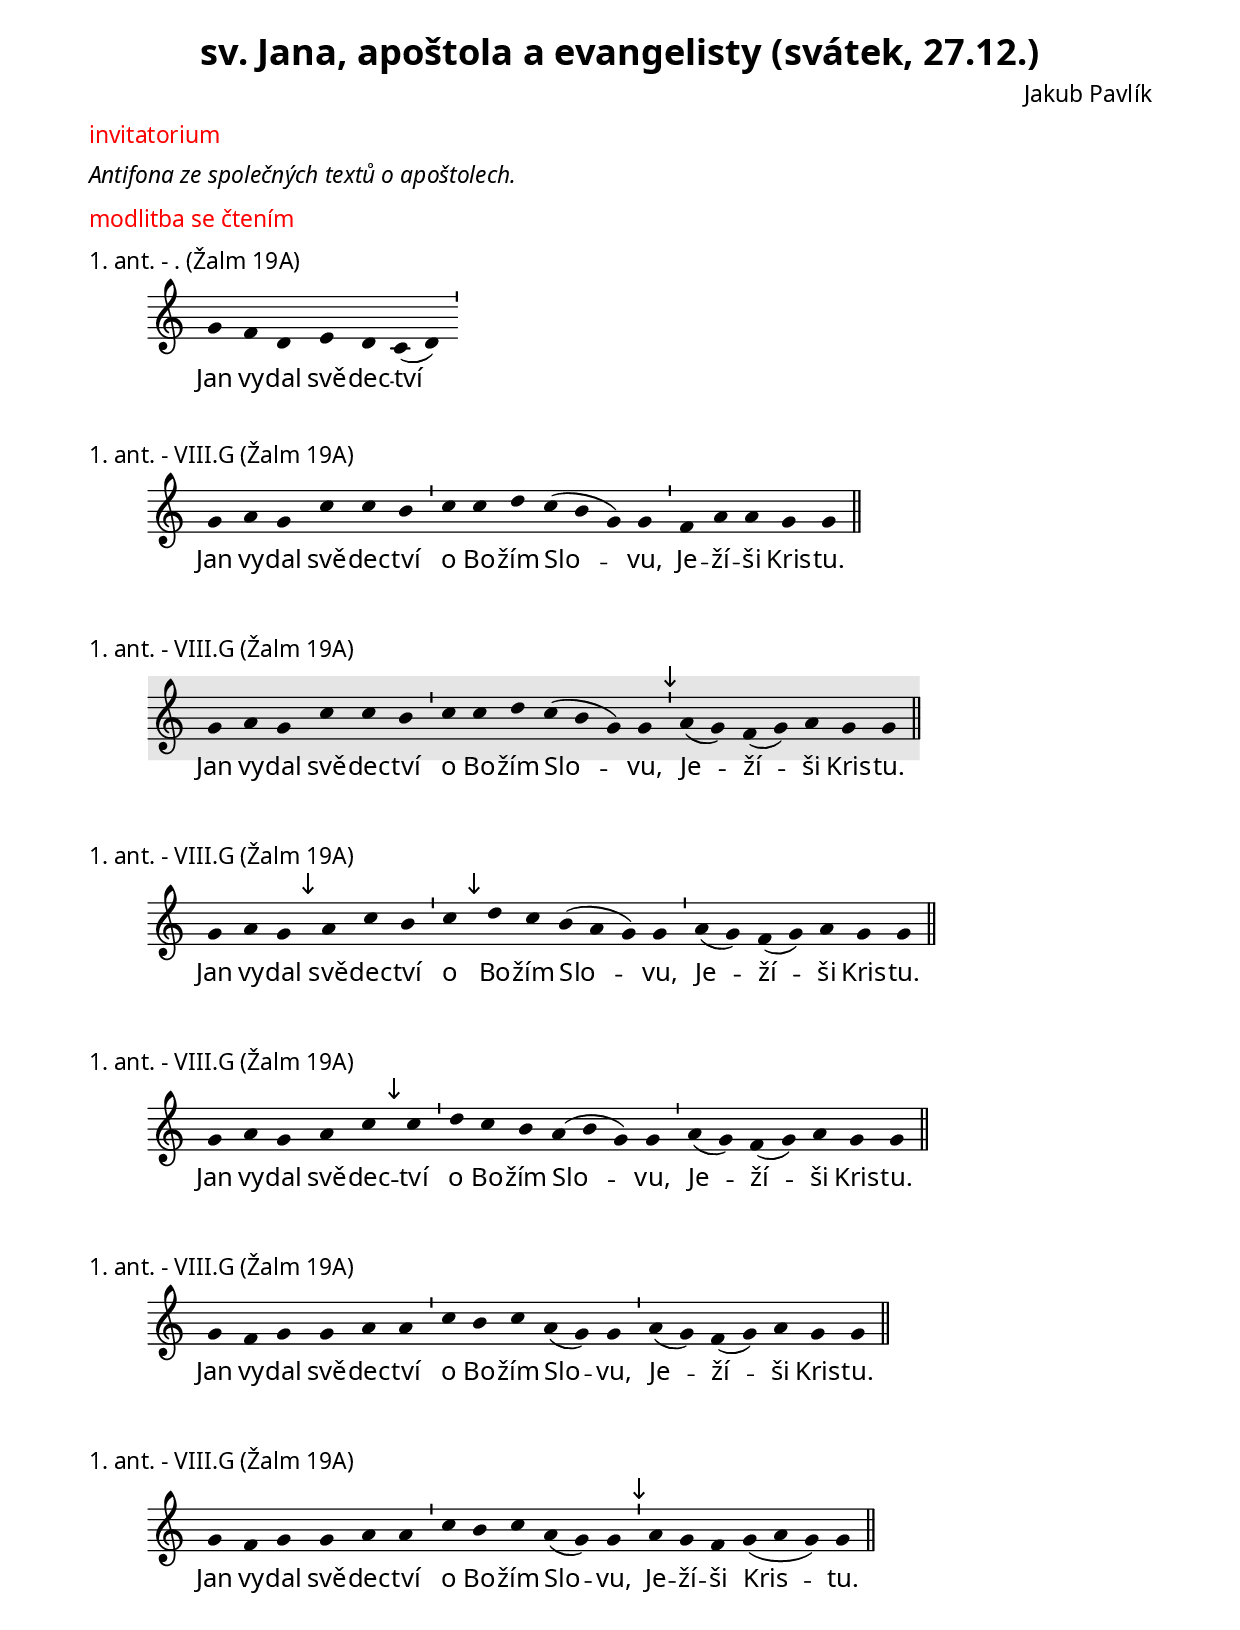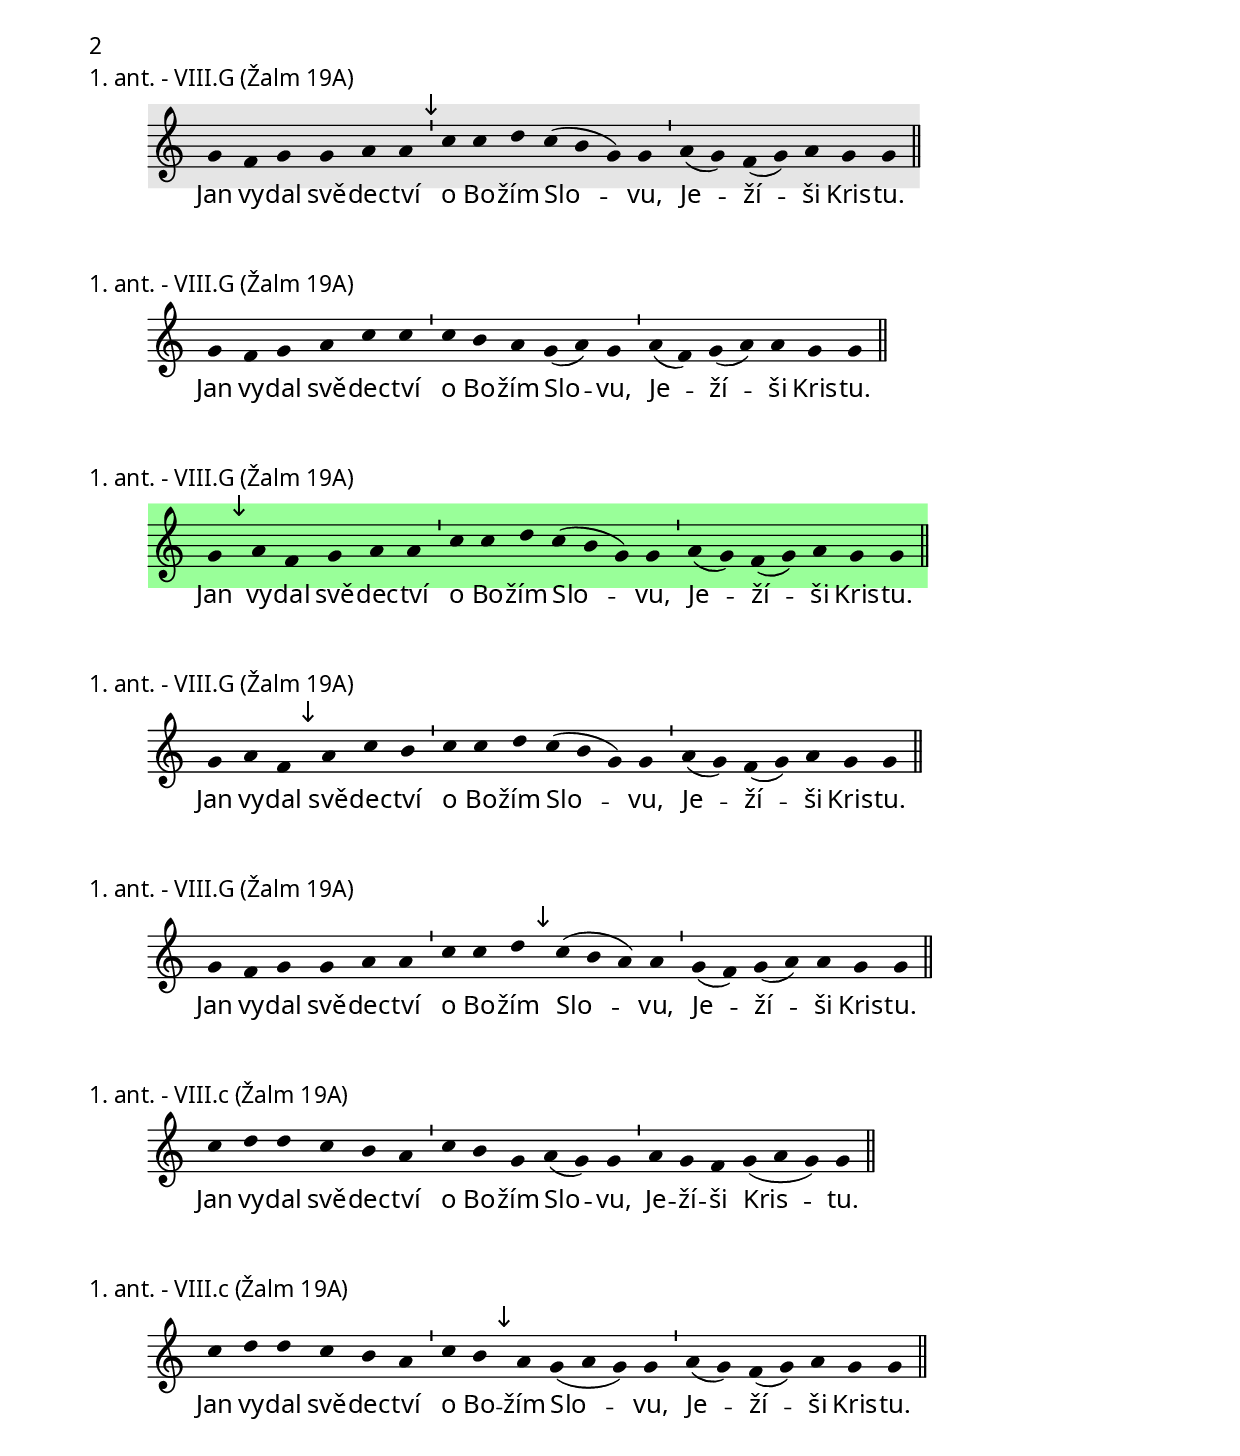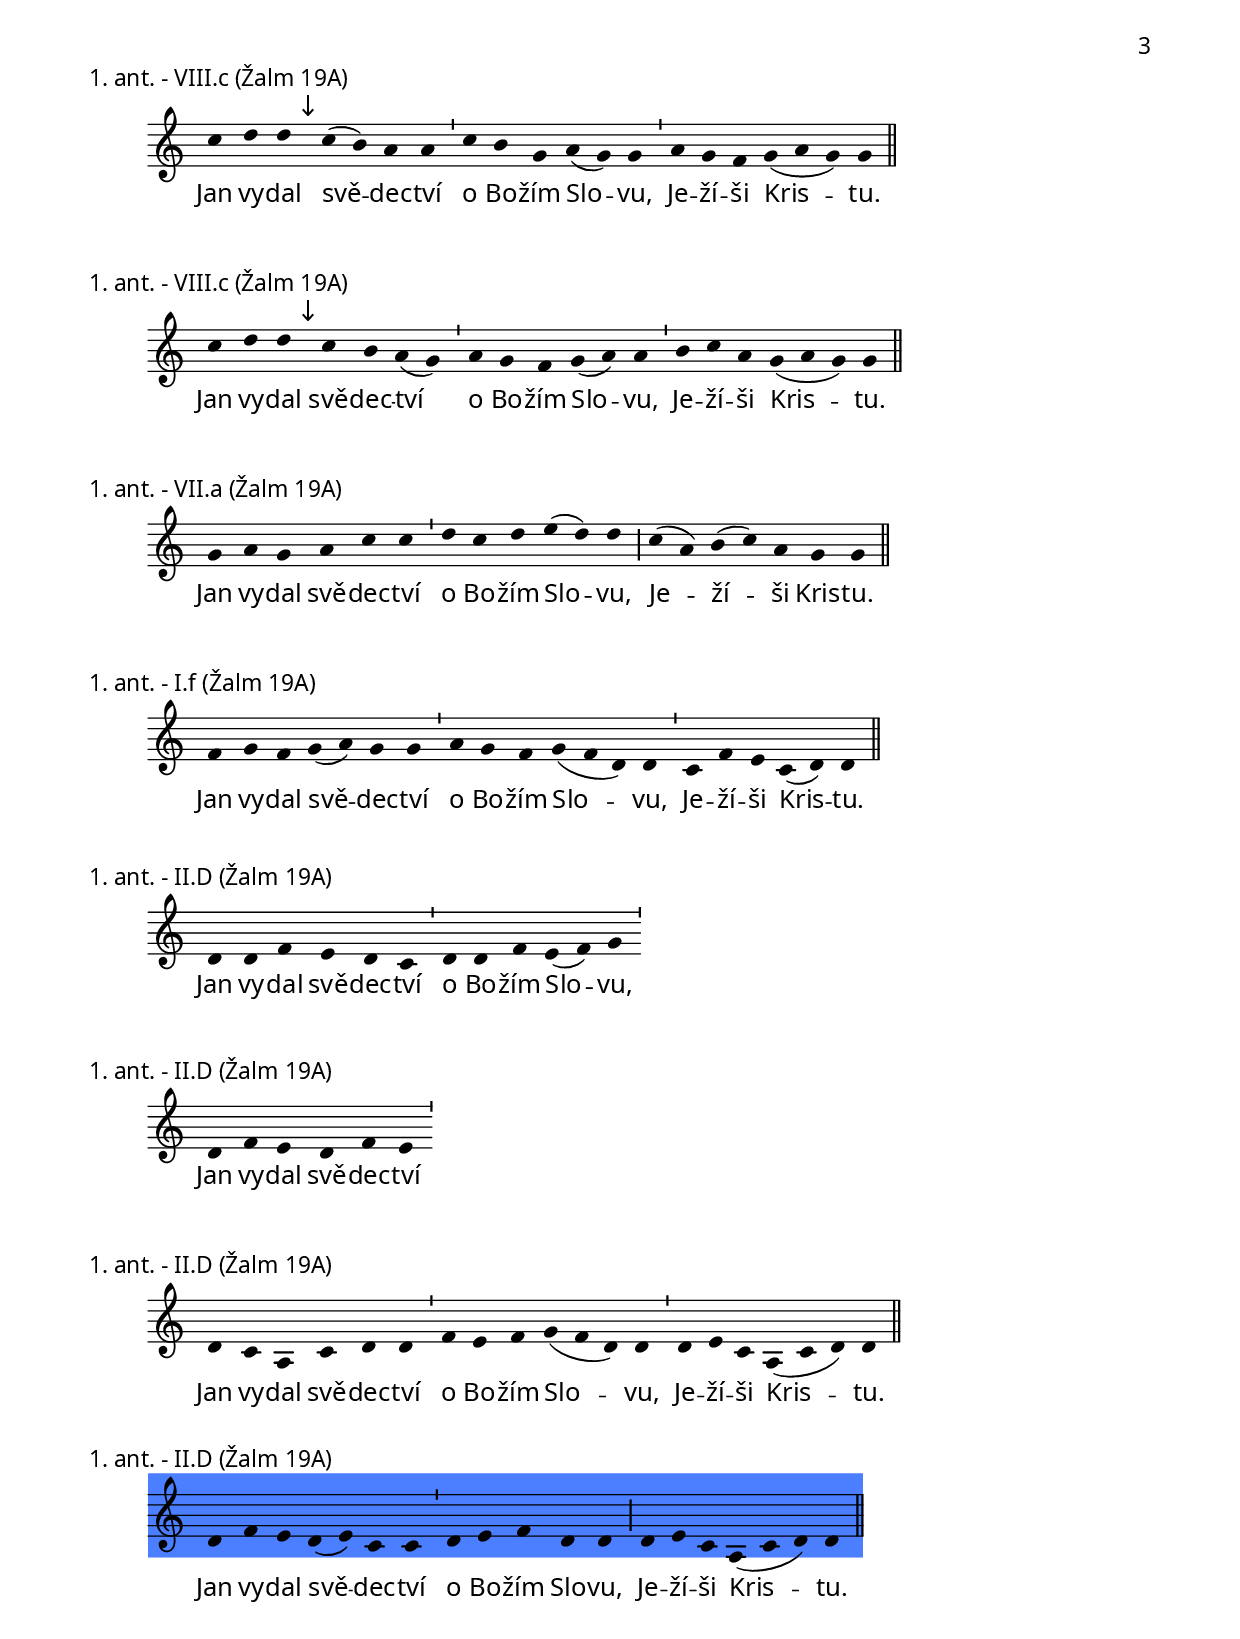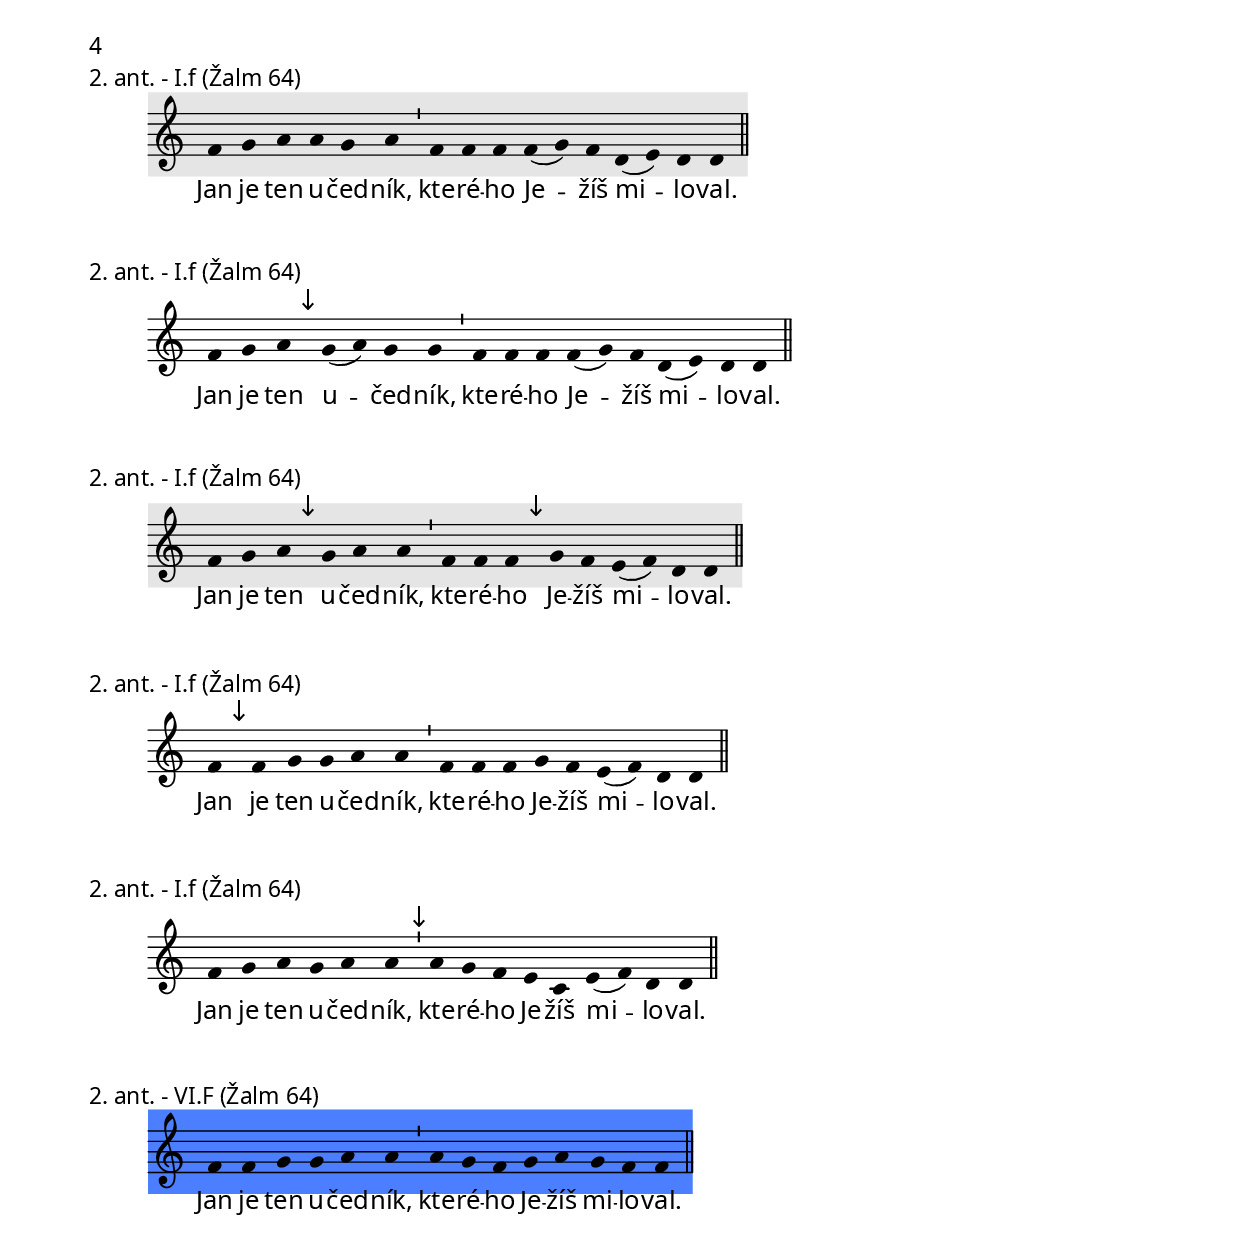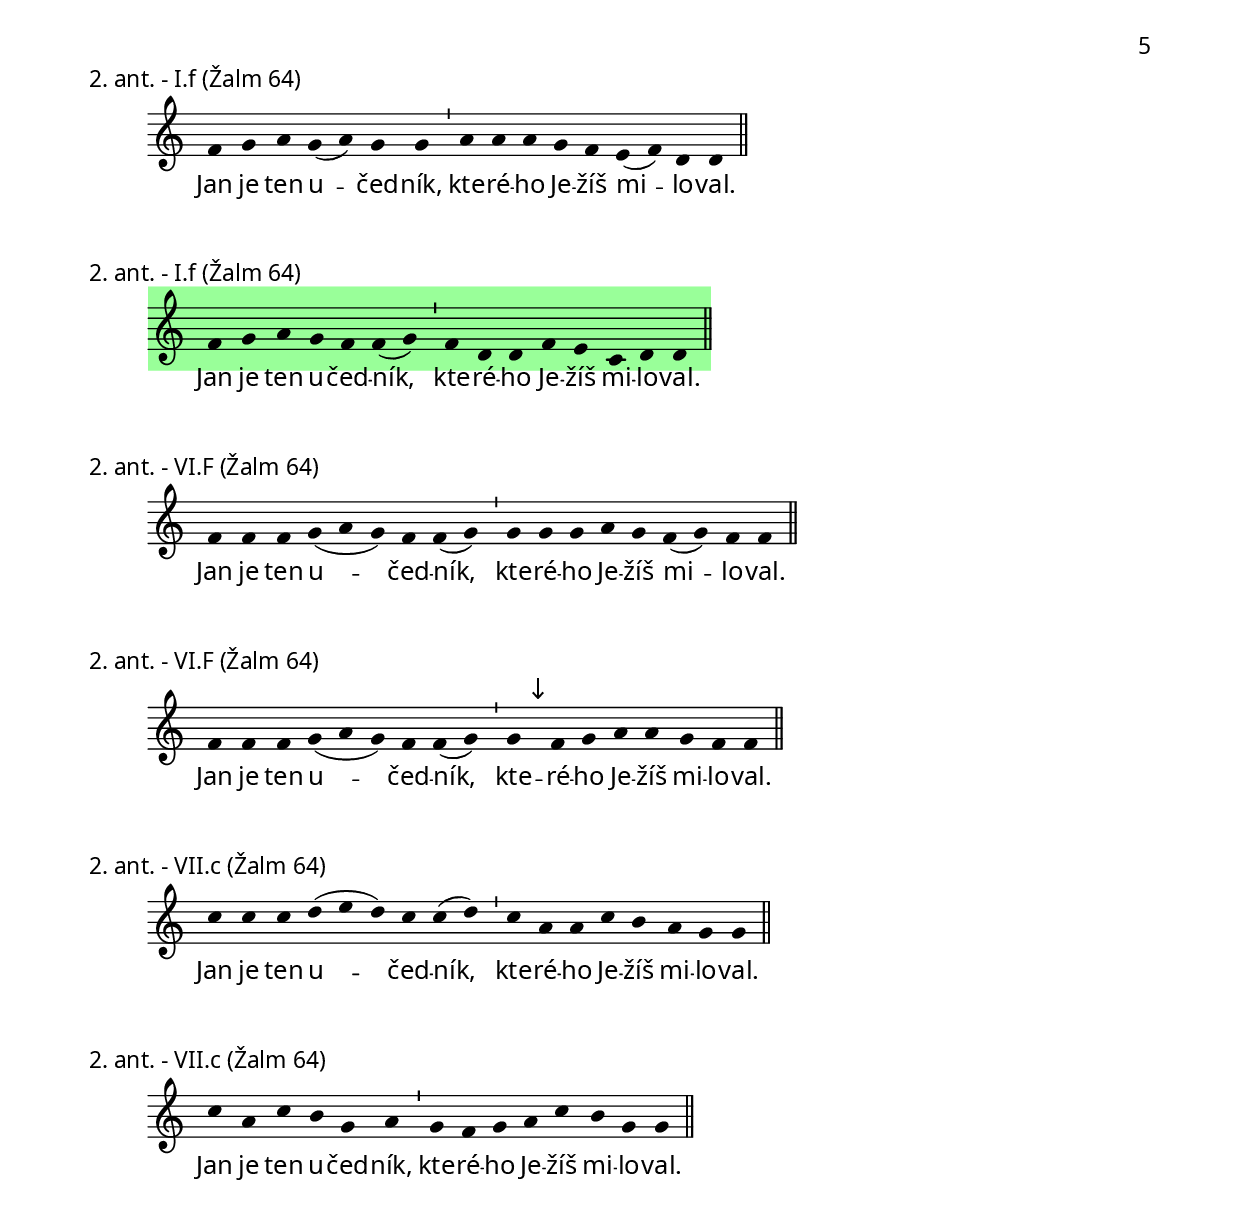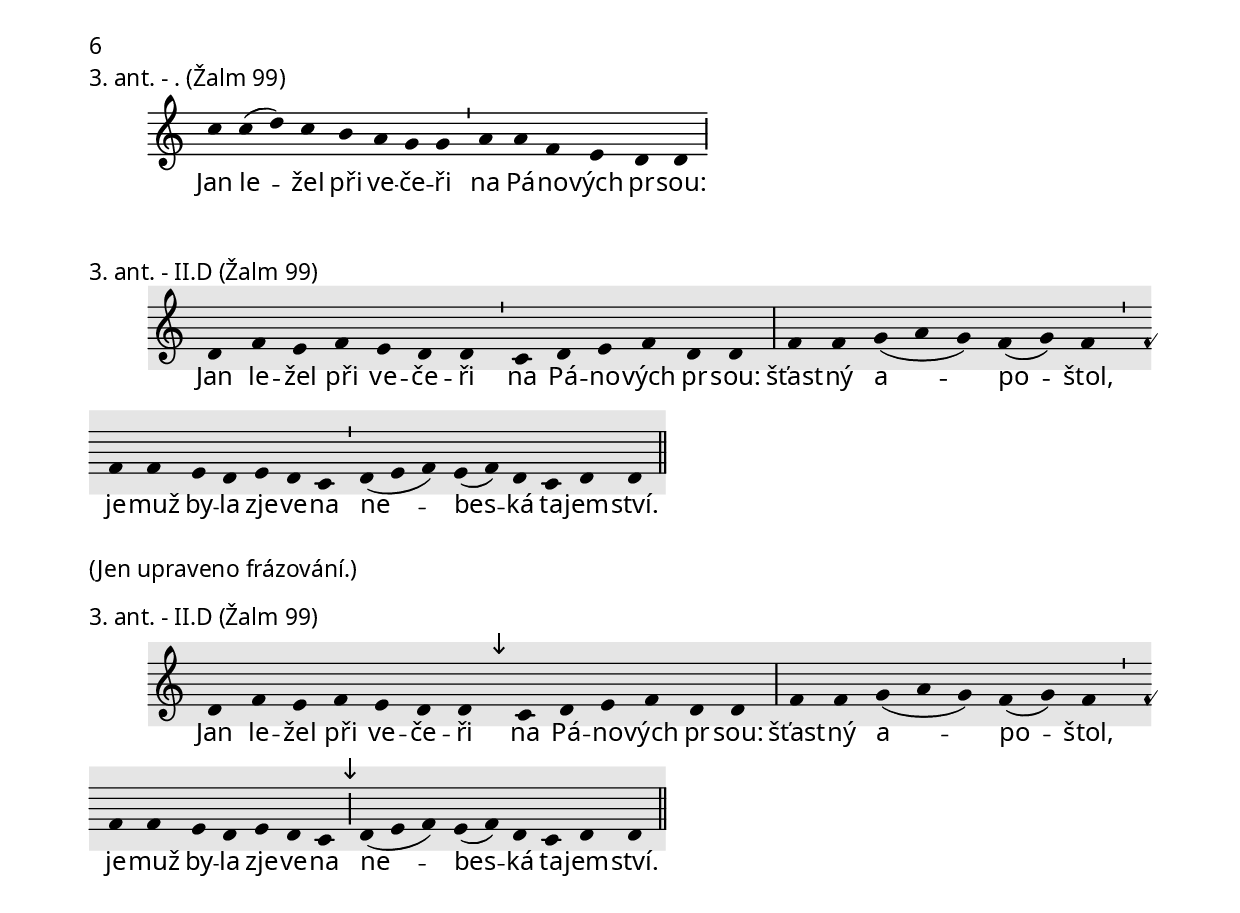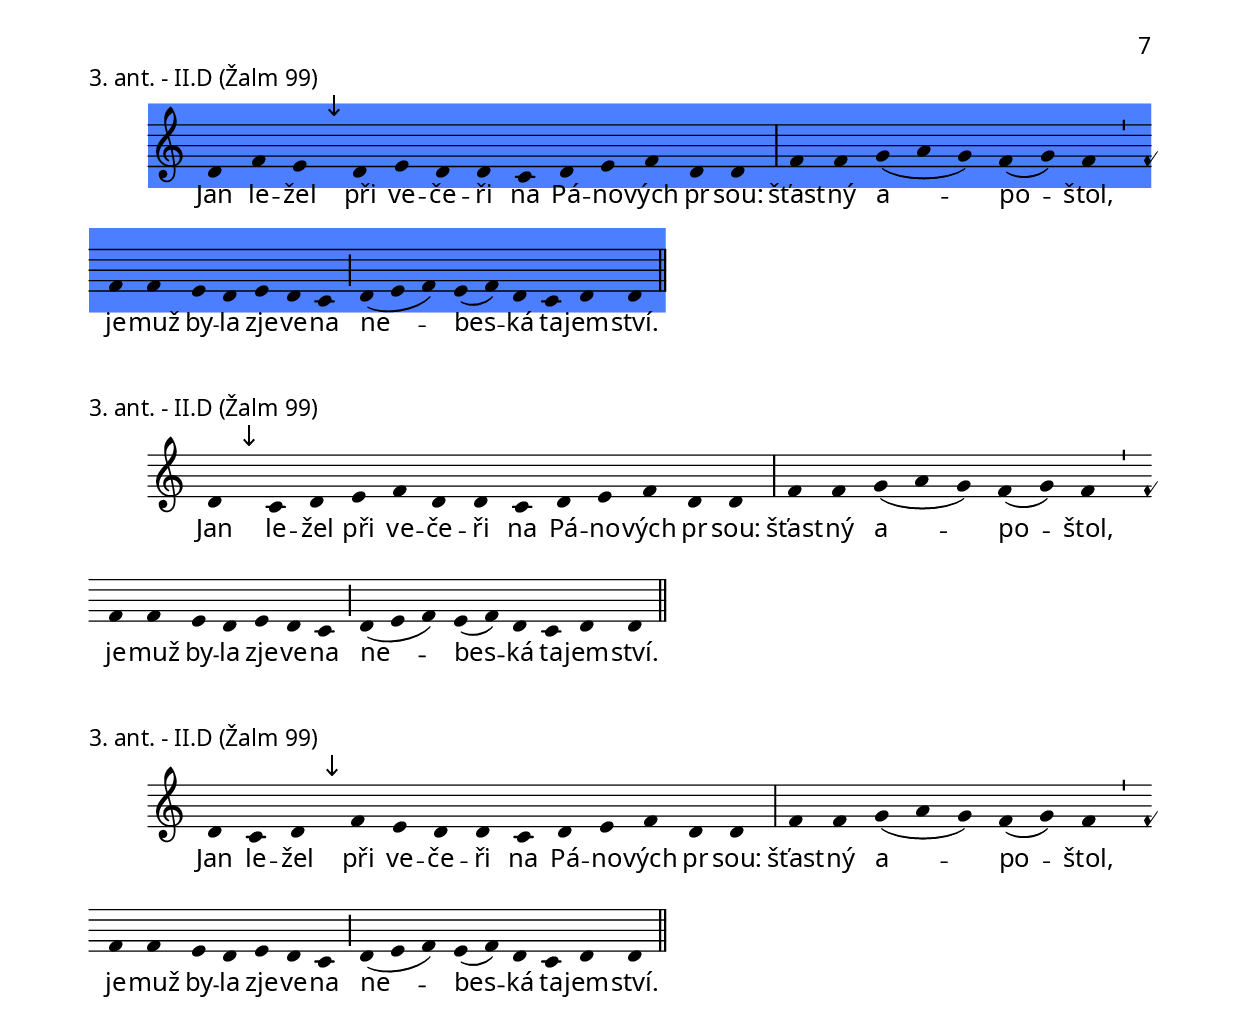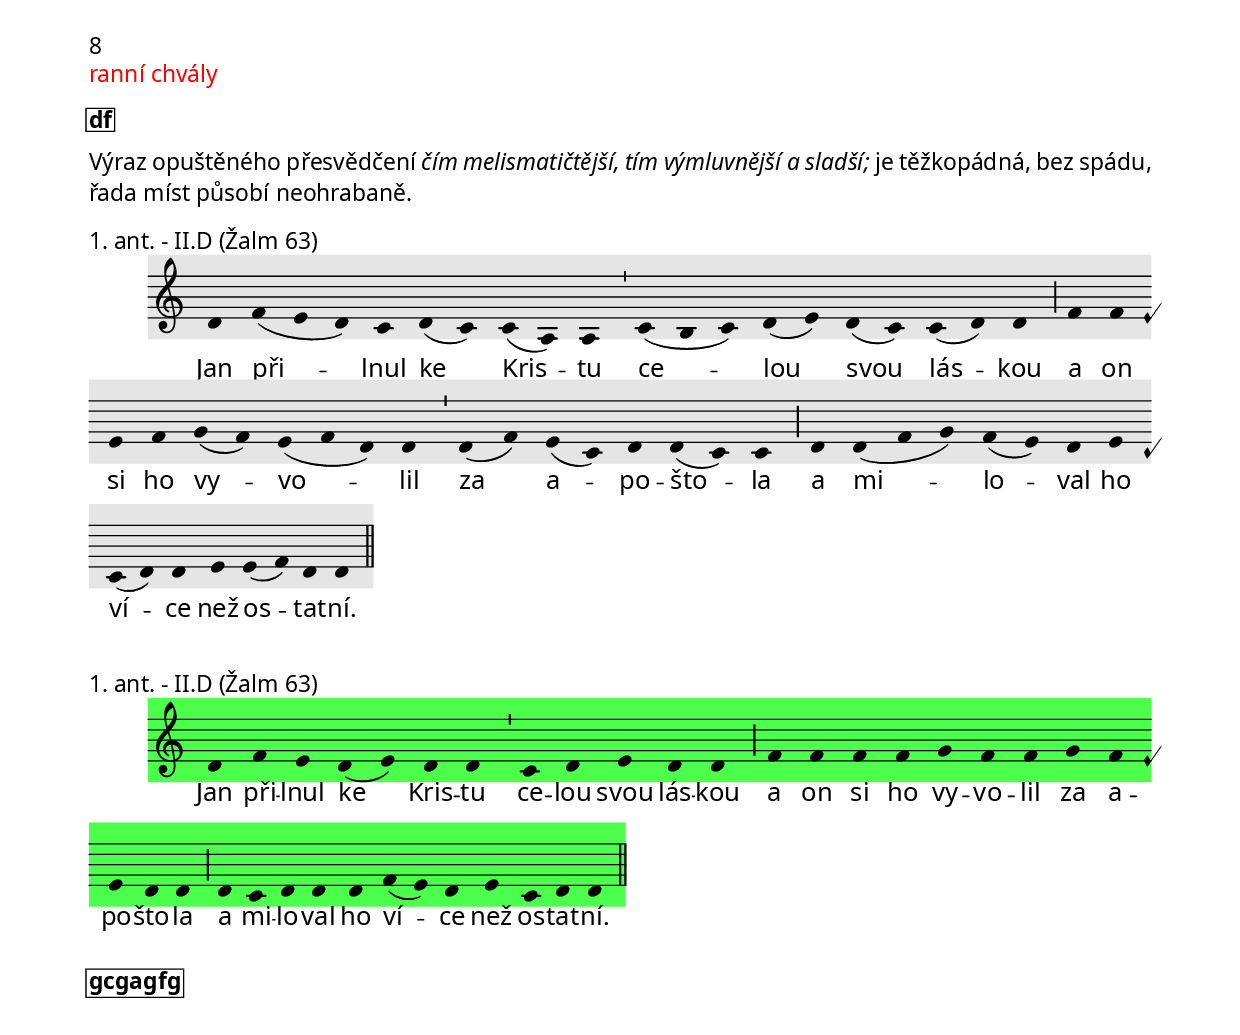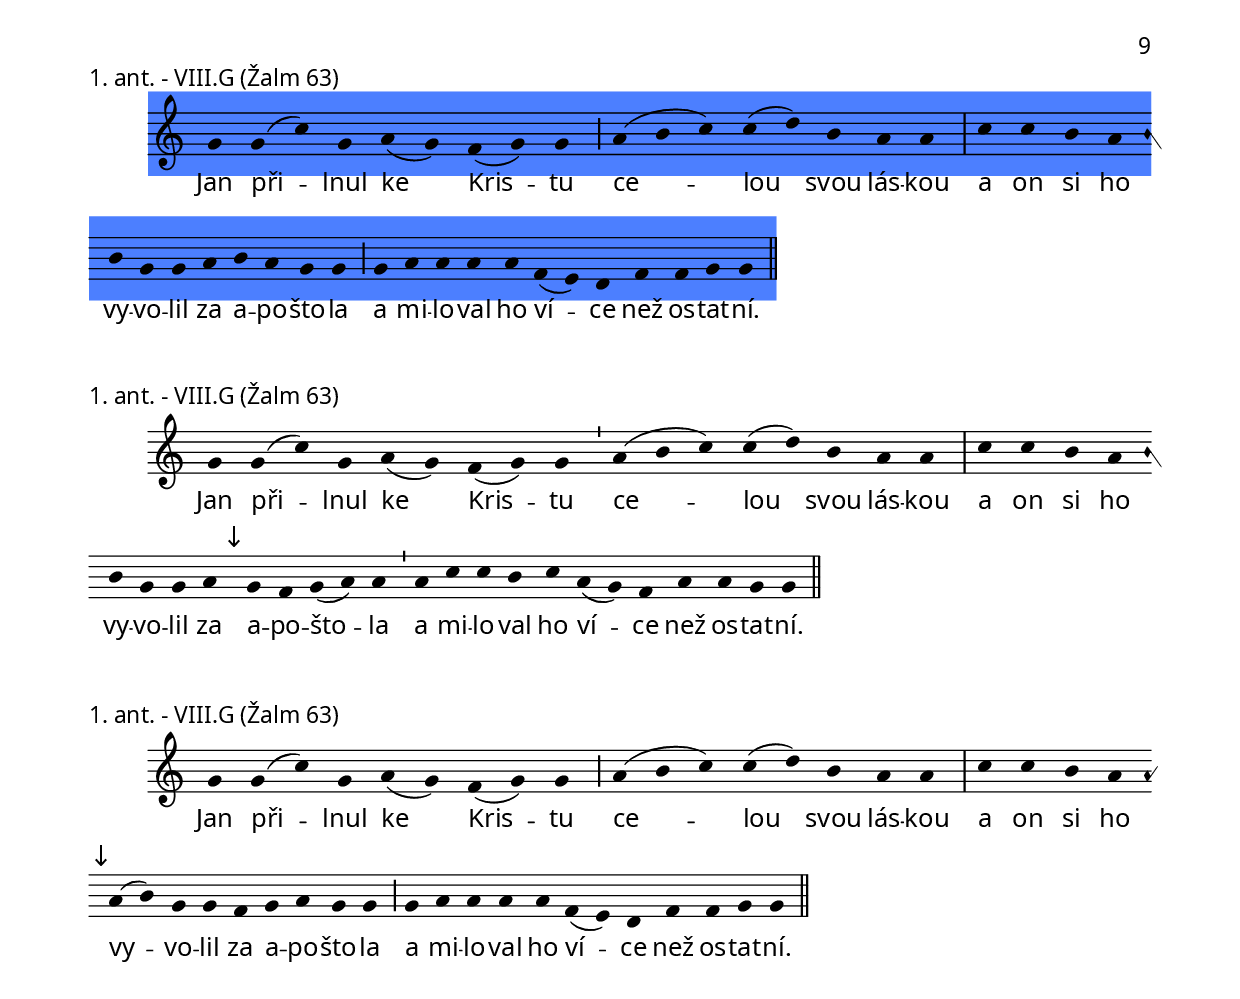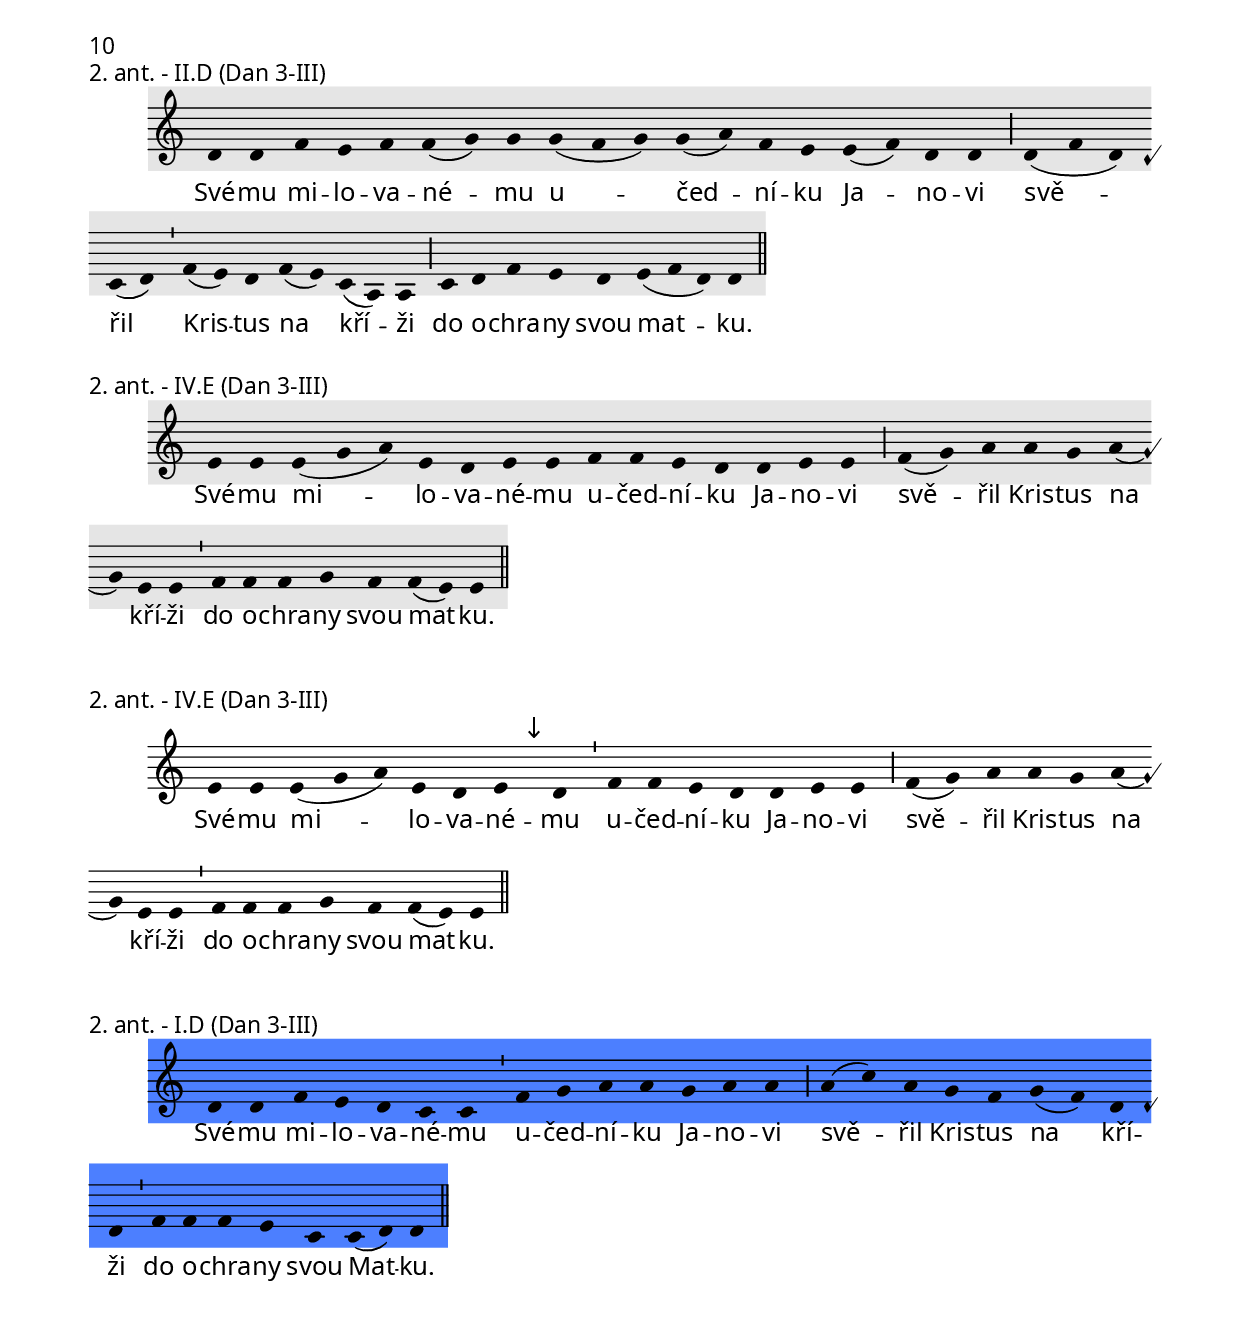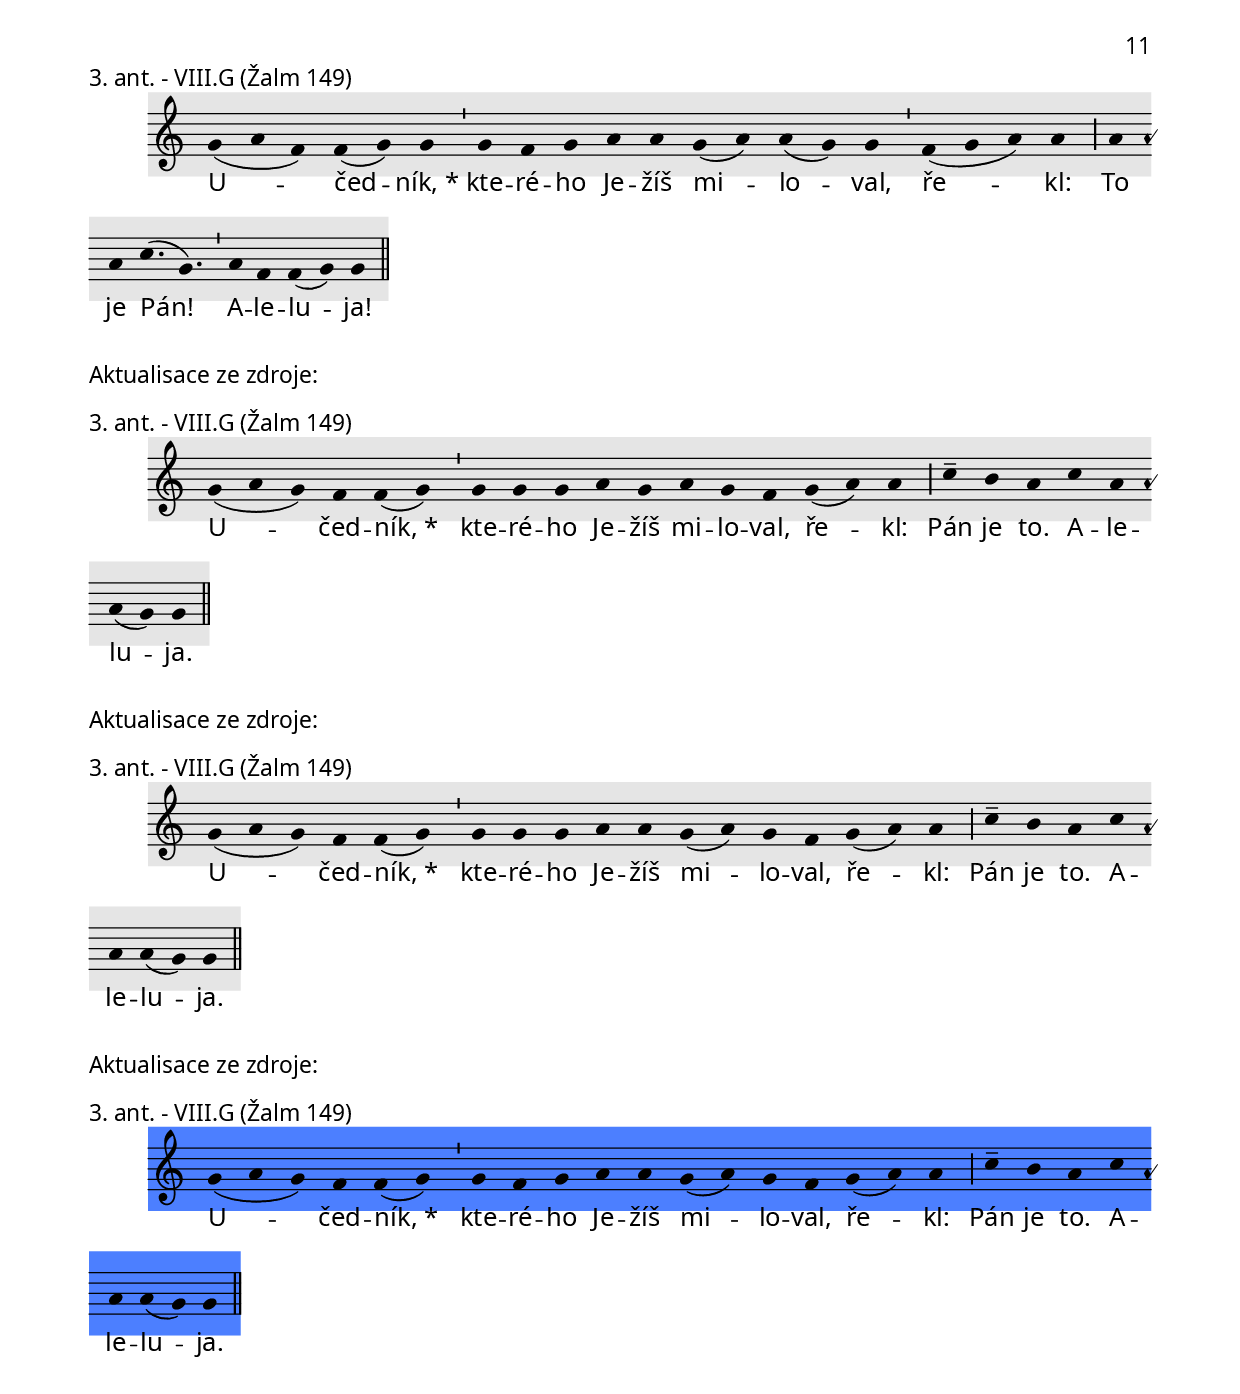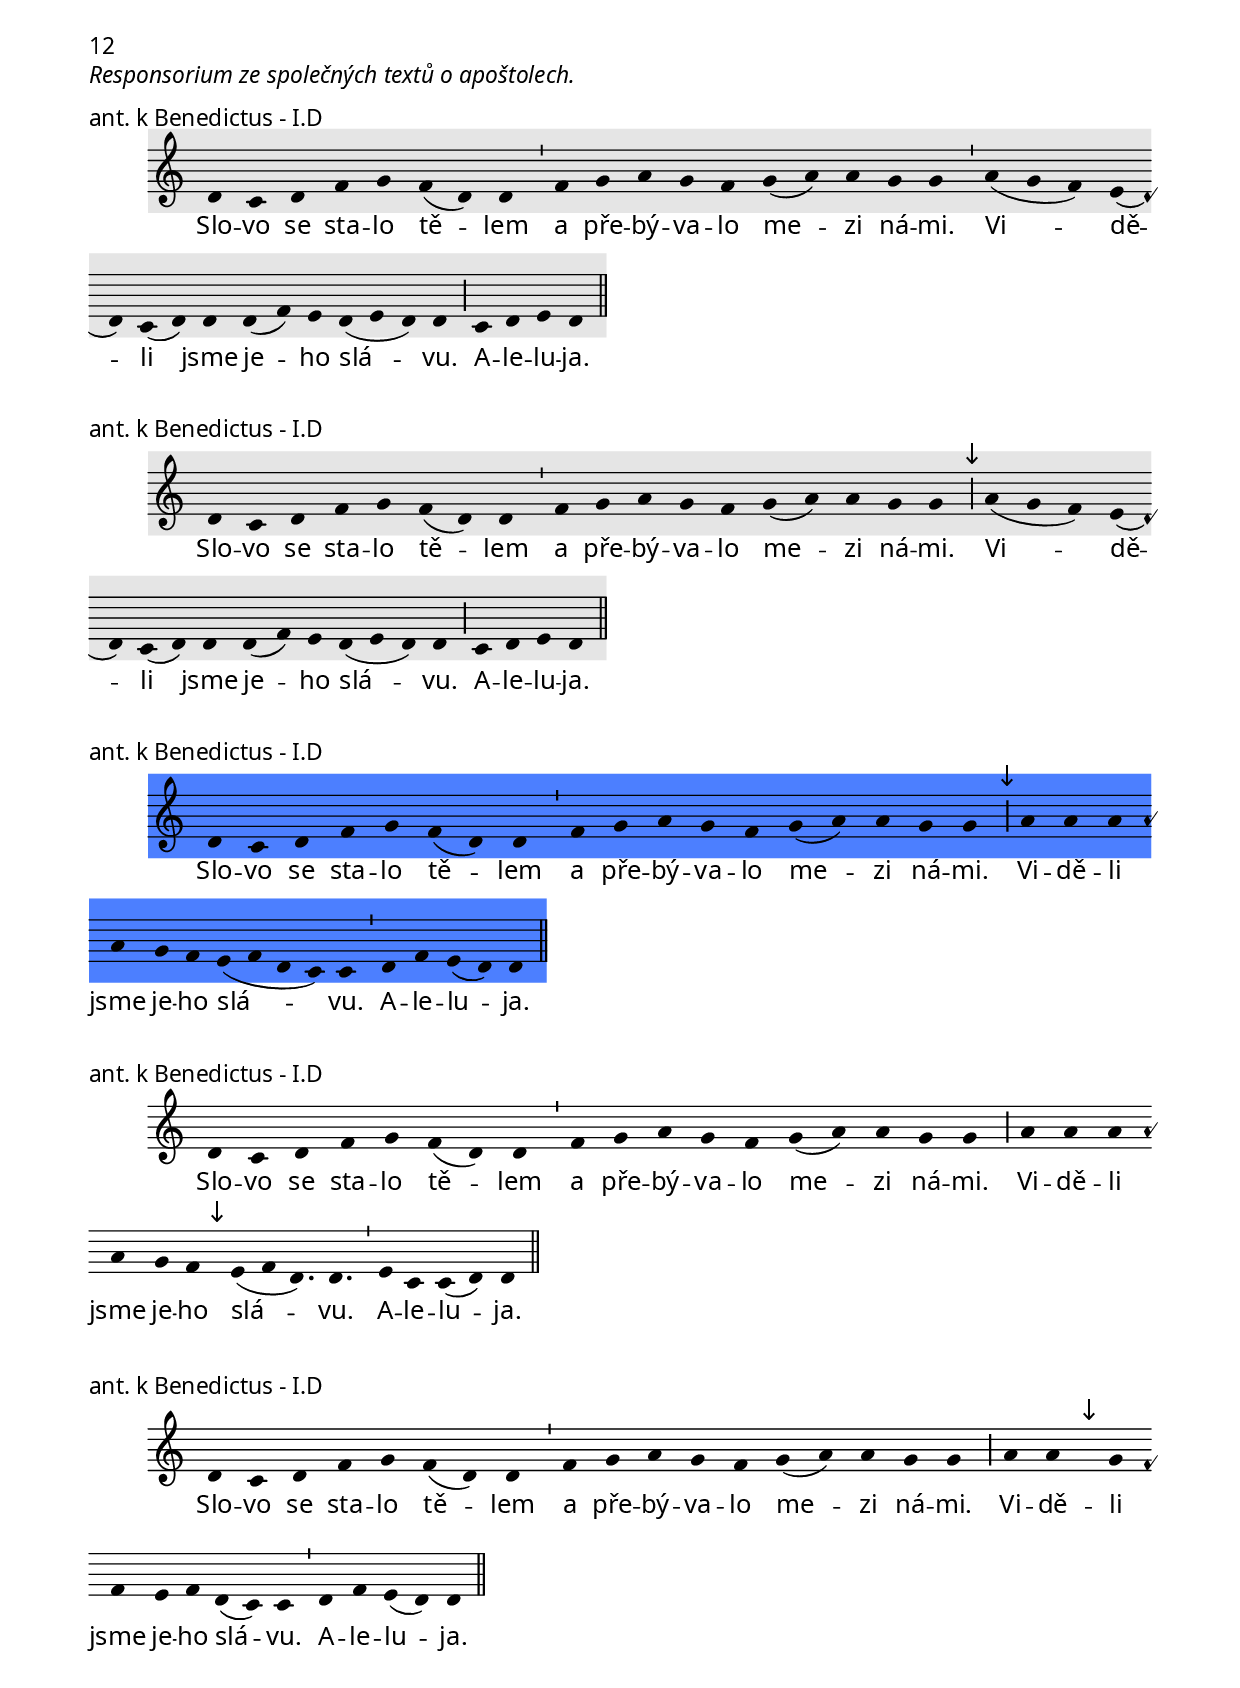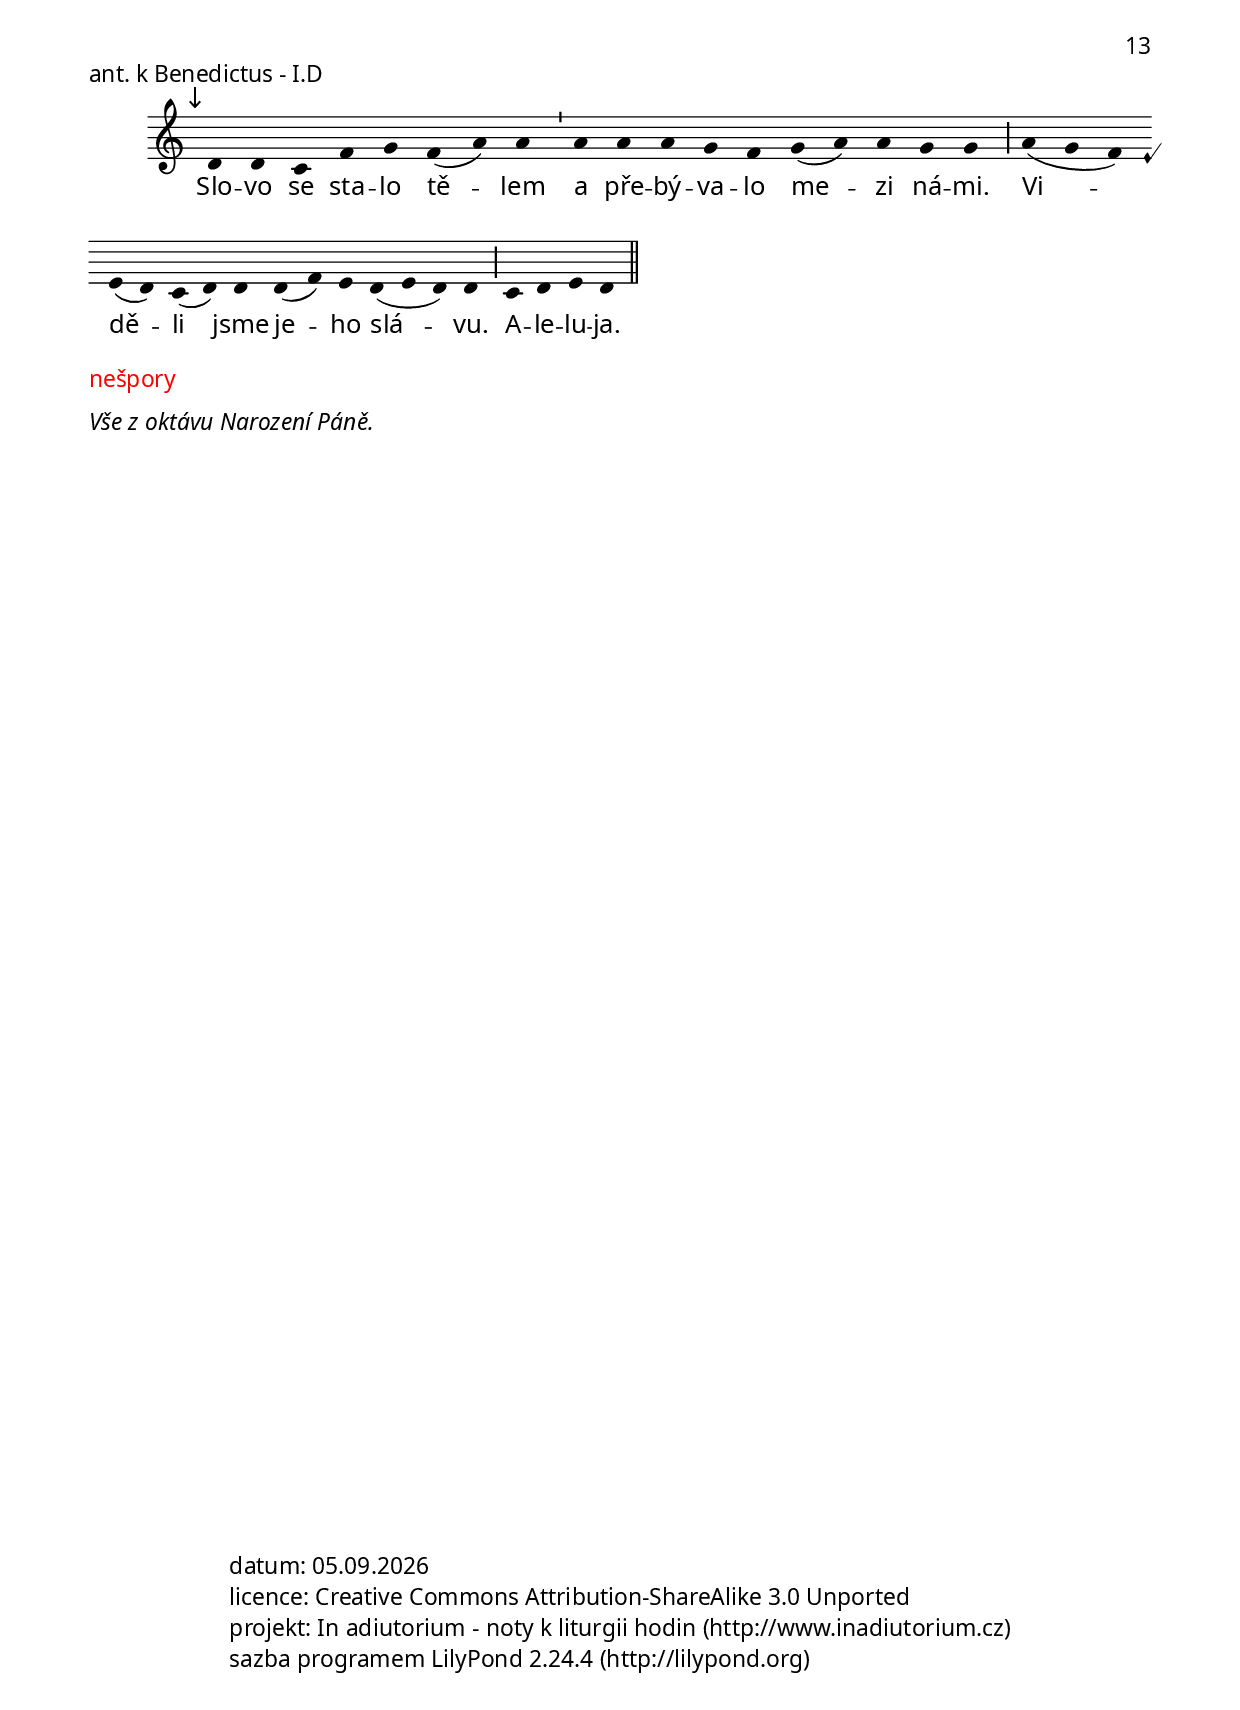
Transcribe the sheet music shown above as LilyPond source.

\version "2.15.37"

\header {
  title = "sv. Jana, apoštola a evangelisty (svátek, 27.12.)"
  composer = "Jakub Pavlík"
}

\include "../spolecne.ly"

\markup {\nadpisHodinka {"invitatorium"}}
\markup\italic{Antifona ze společných textů o apoštolech.}

\markup {\nadpisHodinka {"modlitba se čtením"}}

\score {
  \relative c'' {
    \choralniRezim
    g4 f d e d c( d) \barMin

  }
  \addlyrics {
    Jan vy -- dal svě -- dec -- tví
    o Bo -- žím Slo -- vu,
    Je -- ží -- ši Kris -- tu.
  }
  \header {
    quid = "1. ant."
    modus = ""
    differentia = ""
    psalmus = "Žalm 19A"
    id = ""
    piece = \markup {\sestavTitulek}
  }
}

\score {
  \relative c'' {
    \choralniRezim
    g4 a g c c b \barMin
    c c d c( b g) g \barMin
    f a a g g \barFinalis
  }
  \addlyrics {
    Jan vy -- dal svě -- dec -- tví
    o Bo -- žím Slo -- vu,
    Je -- ží -- ši Kris -- tu.
  }
  \header {
    quid = "1. ant."
    modus = "VIII"
    differentia = "G"
    psalmus = "Žalm 19A"
    id = ""
    piece = \markup {\sestavTitulek}
  }
}

\score {
  \relative c'' {
    \zvyraznovacSedy
    \choralniRezim
    g4 a g c c b \barMin
    c c d c( b g) g \barMin
    \mark\sipka a( g) f( g) a g g \barFinalis
  }
  \addlyrics {
    Jan vy -- dal svě -- dec -- tví
    o Bo -- žím Slo -- vu,
    Je -- ží -- ši Kris -- tu.
  }
  \header {
    quid = "1. ant."
    modus = "VIII"
    differentia = "G"
    psalmus = "Žalm 19A"
    placet = "lépe; asi zrušit první cézuru"
    id = ""
    piece = \markup {\sestavTitulek}
  }
}

\score {
  \relative c'' {
    \choralniRezim
    g4 a g \mark\sipka a c b \barMin
    c \mark\sipka d c b( a g) g \barMin
    a( g) f( g) a g g \barFinalis
  }
  \addlyrics {
    Jan vy -- dal svě -- dec -- tví
    o Bo -- žím Slo -- vu,
    Je -- ží -- ši Kris -- tu.
  }
  \header {
    quid = "1. ant."
    modus = "VIII"
    differentia = "G"
    psalmus = "Žalm 19A"
    id = "mc-a1"
    piece = \markup {\sestavTitulek}
  }
}

\score {
  \relative c'' {
    \choralniRezim
    g4 a g a c \mark\sipka c \barMin
    d c b a( b g) g \barMin
    a( g) f( g) a g g \barFinalis
  }
  \addlyrics {
    Jan vy -- dal svě -- dec -- tví
    o Bo -- žím Slo -- vu,
    Je -- ží -- ši Kris -- tu.
  }
  \header {
    quid = "1. ant."
    modus = "VIII"
    differentia = "G"
    psalmus = "Žalm 19A"
    id = "mc-a1"
    piece = \markup {\sestavTitulek}
  }
}

\score {
  \relative c'' {
    \choralniRezim
    g4 f g g a a \barMin
    c b c a( g) g \barMin
    a( g) f( g) a g g \barFinalis
  }
  \addlyrics {
    Jan vy -- dal svě -- dec -- tví
    o Bo -- žím Slo -- vu,
    Je -- ží -- ši Kris -- tu.
  }
  \header {
    quid = "1. ant."
    modus = "VIII"
    differentia = "G"
    psalmus = "Žalm 19A"
    id = "mc-a1"
    piece = \markup {\sestavTitulek}
  }
}

\score {
  \relative c'' {
    \choralniRezim
    g4 f g g a a \barMin
    c b c a( g) g \barMin
    \mark\sipka a g f g( a g) g \barFinalis
  }
  \addlyrics {
    Jan vy -- dal svě -- dec -- tví
    o Bo -- žím Slo -- vu,
    Je -- ží -- ši Kris -- tu.
  }
  \header {
    quid = "1. ant."
    modus = "VIII"
    differentia = "G"
    psalmus = "Žalm 19A"
    id = "mc-a1"
    piece = \markup {\sestavTitulek}
  }
}

\score {
  \relative c'' {
    \zvyraznovacSedy
    \choralniRezim
    g4 f g g a a \barMin
    \mark\sipka c c d c( b g) g \barMin
    a( g) f( g) a g g \barFinalis
  }
  \addlyrics {
    Jan vy -- dal svě -- dec -- tví
    o Bo -- žím Slo -- vu,
    Je -- ží -- ši Kris -- tu.
  }
  \header {
    quid = "1. ant."
    modus = "VIII"
    differentia = "G"
    psalmus = "Žalm 19A"
    placet = "začátek nepříliš zpěvný, půjde lépe"
    id = "mc-a1"
    piece = \markup {\sestavTitulek}
  }
}

\score {
  \relative c'' {
    \choralniRezim
    g4 f g a c c \barMin
    c b a g( a) g \barMin
    a( f) g( a) a g g \barFinalis
  }
  \addlyrics {
    Jan vy -- dal svě -- dec -- tví
    o Bo -- žím Slo -- vu,
    Je -- ží -- ši Kris -- tu.
  }
  \header {
    quid = "1. ant."
    modus = "VIII"
    differentia = "G"
    psalmus = "Žalm 19A"
    id = "mc-a1"
    piece = \markup {\sestavTitulek}
  }
}

\score {
  \relative c'' {
    \zvyraznovacZelenyII
    \choralniRezim
    g4 \mark\sipka a f g a a \barMin
    c c d c( b g) g \barMin
    a( g) f( g) a g g \barFinalis
  }
  \addlyrics {
    Jan vy -- dal svě -- dec -- tví
    o Bo -- žím Slo -- vu,
    Je -- ží -- ši Kris -- tu.
  }
  \header {
    quid = "1. ant."
    modus = "VIII"
    differentia = "G"
    psalmus = "Žalm 19A"
    id = "mc-a1"
    piece = \markup {\sestavTitulek}
  }
}

\score {
  \relative c'' {
    \choralniRezim
    g4 a f \mark\sipka a c b \barMin
    c c d c( b g) g \barMin
    a( g) f( g) a g g \barFinalis
  }
  \addlyrics {
    Jan vy -- dal svě -- dec -- tví
    o Bo -- žím Slo -- vu,
    Je -- ží -- ši Kris -- tu.
  }
  \header {
    quid = "1. ant."
    modus = "VIII"
    differentia = "G"
    psalmus = "Žalm 19A"
    id = "mc-a1"
    piece = \markup {\sestavTitulek}
  }
}

\score {
  \relative c'' {
    \choralniRezim
    g4 f g g a a \barMin
    c c d \mark\sipka c( b a) a \barMin
    g( f) g( a) a g g \barFinalis
  }
  \addlyrics {
    Jan vy -- dal svě -- dec -- tví
    o Bo -- žím Slo -- vu,
    Je -- ží -- ši Kris -- tu.
  }
  \header {
    quid = "1. ant."
    modus = "VIII"
    differentia = "G"
    psalmus = "Žalm 19A"
    id = "mc-a1"
    piece = \markup {\sestavTitulek}
  }
}

\score {
  \relative c'' {
    \choralniRezim
    c4 d d c b a \barMin
    c b g a( g) g \barMin
    a g f g( a g) g \barFinalis
  }
  \addlyrics {
    Jan vy -- dal svě -- dec -- tví
    o Bo -- žím Slo -- vu,
    Je -- ží -- ši Kris -- tu.
  }
  \header {
    quid = "1. ant."
    modus = "VIII"
    differentia = "c"
    psalmus = "Žalm 19A"
    id = "mc-a1"
    piece = \markup {\sestavTitulek}
  }
}

\score {
  \relative c'' {
    \choralniRezim
    c4 d d c b a \barMin
    c b \mark\sipka a g( a g) g \barMin
    a( g) f( g) a g g \barFinalis
  }
  \addlyrics {
    Jan vy -- dal svě -- dec -- tví
    o Bo -- žím Slo -- vu,
    Je -- ží -- ši Kris -- tu.
  }
  \header {
    quid = "1. ant."
    modus = "VIII"
    differentia = "c"
    psalmus = "Žalm 19A"
    id = "mc-a1"
    piece = \markup {\sestavTitulek}
  }
}

\score {
  \relative c'' {
    \choralniRezim
    c4 d d \mark\sipka c( b) a a \barMin
    c b g a( g) g \barMin
    a g f g( a g) g \barFinalis
  }
  \addlyrics {
    Jan vy -- dal svě -- dec -- tví
    o Bo -- žím Slo -- vu,
    Je -- ží -- ši Kris -- tu.
  }
  \header {
    quid = "1. ant."
    modus = "VIII"
    differentia = "c"
    psalmus = "Žalm 19A"
    id = "mc-a1"
    piece = \markup {\sestavTitulek}
  }
}

\score {
  \relative c'' {
    \choralniRezim
    c4 d d \mark\sipka c b a( g) \barMin
    a g f g( a) a \barMin
    b c a g( a g) g \barFinalis
  }
  \addlyrics {
    Jan vy -- dal svě -- dec -- tví
    o Bo -- žím Slo -- vu,
    Je -- ží -- ši Kris -- tu.
  }
  \header {
    quid = "1. ant."
    modus = "VIII"
    differentia = "c"
    psalmus = "Žalm 19A"
    id = "mc-a1"
    piece = \markup {\sestavTitulek}
  }
}

\score {
  \relative c'' {
    \choralniRezim
    g4 a g a c c \barMin
    d c d e( d) d \barMaior
    c( a) b( c) a g g \barFinalis
  }
  \addlyrics {
    Jan vy -- dal svě -- dec -- tví
    o Bo -- žím Slo -- vu,
    Je -- ží -- ši Kris -- tu.
  }
  \header {
    quid = "1. ant."
    modus = "VII"
    differentia = "a"
    psalmus = "Žalm 19A"
    id = "mc-a1"
    piece = \markup {\sestavTitulek}
  }
}

\score {
  \relative c' {
    \choralniRezim
    f4 g f g( a) g g \barMin
    a g f g( f d) d \barMin
    c f e c( d) d \barFinalis
  }
  \addlyrics {
    Jan vy -- dal svě -- dec -- tví
    o Bo -- žím Slo -- vu,
    Je -- ží -- ši Kris -- tu.
  }
  \header {
    quid = "1. ant."
    modus = "I"
    differentia = "f"
    psalmus = "Žalm 19A"
    id = "mc-a1"
    piece = \markup {\sestavTitulek}
  }
}

\score {
  \relative c' {
    \choralniRezim
    d4 d f e d c \barMin
    d d f e( f) g \barMin
  }
  \addlyrics {
    Jan vy -- dal svě -- dec -- tví
    o Bo -- žím Slo -- vu,
    Je -- ží -- ši Kris -- tu.
  }
  \header {
    quid = "1. ant."
    modus = "II"
    differentia = "D"
    psalmus = "Žalm 19A"
    id = "mc-a1"
    piece = \markup {\sestavTitulek}
  }
}

\score {
  \relative c' {
    \choralniRezim
    d4 f e d f e \barMin
  }
  \addlyrics {
    Jan vy -- dal svě -- dec -- tví
    o Bo -- žím Slo -- vu,
    Je -- ží -- ši Kris -- tu.
  }
  \header {
    quid = "1. ant."
    modus = "II"
    differentia = "D"
    psalmus = "Žalm 19A"
    id = "mc-a1"
    piece = \markup {\sestavTitulek}
  }
}

\score {
  \relative c' {
    \choralniRezim
    d4 c a c d d \barMin
    f e f g( f d) d \barMin
    d e c a( c d) d \barFinalis
  }
  \addlyrics {
    Jan vy -- dal svě -- dec -- tví
    o Bo -- žím Slo -- vu,
    Je -- ží -- ši Kris -- tu.
  }
  \header {
    quid = "1. ant."
    modus = "II"
    differentia = "D"
    psalmus = "Žalm 19A"
    id = "mc-a1"
    piece = \markup {\sestavTitulek}
  }
}

\score {
  \relative c' {
    \zvyraznovacModry
    \choralniRezim
    d4 f e d( e) c c \barMin
    d e f d d \barMaior
    d e c a( c d) d \barFinalis
  }
  \addlyrics {
    Jan vy -- dal svě -- dec -- tví
    o Bo -- žím Slo -- vu,
    Je -- ží -- ši Kris -- tu.
  }
  \header {
    quid = "1. ant."
    modus = "II"
    differentia = "D"
    psalmus = "Žalm 19A"
    id = "mc-a1"
    piece = \markup {\sestavTitulek}
  }
}

\pageBreak

\score {
  \relative c' {
    \zvyraznovacSedy
    \choralniRezim
    f4 g a a g a \barMin
    f f f f( g) f d( e) d d \barFinalis
  }
  \addlyrics {
    Jan je ten u -- čed -- ník,
    kte -- ré -- ho Je -- žíš mi -- lo -- val.
  }
  \header {
    quid = "2. ant."
    modus = "I"
    differentia = "f"
    psalmus = "Žalm 64"
    placet = "druhá polovina nezpěvná"
    id = ""
    piece = \markup {\sestavTitulek}
  }
}

\score {
  \relative c' {
    \choralniRezim
    f4 g a \mark\sipka g( a) g g \barMin
    f f f f( g) f d( e) d d \barFinalis
  }
  \addlyrics {
    Jan je ten u -- čed -- ník,
    kte -- ré -- ho Je -- žíš mi -- lo -- val.
  }
  \header {
    quid = "2. ant."
    modus = "I"
    differentia = "f"
    psalmus = "Žalm 64"
    id = ""
    piece = \markup {\sestavTitulek}
  }
}

\score {
  \relative c' {
    \zvyraznovacSedy
    \choralniRezim
    f4 g a \mark\sipka g a a \barMin
    f f f \mark\sipka g f e( f) d d \barFinalis
  }
  \addlyrics {
    Jan je ten u -- čed -- ník,
    kte -- ré -- ho Je -- žíš mi -- lo -- val.
  }
  \header {
    quid = "2. ant."
    modus = "I"
    differentia = "f"
    psalmus = "Žalm 64"
    id = "mc-a2"
    piece = \markup {\sestavTitulek}
  }
}

\score {
  \relative c' {
    \choralniRezim
    f4 \mark\sipka f g g a a \barMin
    f f f g f e( f) d d \barFinalis
  }
  \addlyrics {
    Jan je ten u -- čed -- ník,
    kte -- ré -- ho Je -- žíš mi -- lo -- val.
  }
  \header {
    quid = "2. ant."
    modus = "I"
    differentia = "f"
    psalmus = "Žalm 64"
    id = "mc-a2"
    piece = \markup {\sestavTitulek}
  }
}

\score {
  \relative c' {
    \choralniRezim
    f4 g a g a a \barMin
    \mark\sipka a g f e c e( f) d d \barFinalis
  }
  \addlyrics {
    Jan je ten u -- čed -- ník,
    kte -- ré -- ho Je -- žíš mi -- lo -- val.
  }
  \header {
    quid = "2. ant."
    modus = "I"
    differentia = "f"
    psalmus = "Žalm 64"
    id = "mc-a2"
    piece = \markup {\sestavTitulek}
  }
}

\score {
  \relative c' {
    \zvyraznovacModry
    \choralniRezim
    f4 f g g a a \barMin
    a g f g a g f f \barFinalis
  }
  \addlyrics {
    Jan je ten u -- čed -- ník,
    kte -- ré -- ho Je -- žíš mi -- lo -- val.
  }
  \header {
    quid = "2. ant."
    modus = "VI"
    differentia = "F"
    psalmus = "Žalm 64"
    id = "mc-a2"
    piece = \markup {\sestavTitulek}
  }
}

\score {
  \relative c' {
    \choralniRezim
    f4 g a g( a) g g \barMin
    a a a g f e( f) d d \barFinalis
  }
  \addlyrics {
    Jan je ten u -- čed -- ník,
    kte -- ré -- ho Je -- žíš mi -- lo -- val.
  }
  \header {
    quid = "2. ant."
    modus = "I"
    differentia = "f"
    psalmus = "Žalm 64"
    id = "mc-a2"
    piece = \markup {\sestavTitulek}
  }
}

\score {
  \relative c' {
    \zvyraznovacZelenyII
    \choralniRezim
    f4 g a g f f( g) \barMin
    f d d f e c d d \barFinalis
  }
  \addlyrics {
    Jan je ten u -- čed -- ník,
    kte -- ré -- ho Je -- žíš mi -- lo -- val.
  }
  \header {
    quid = "2. ant."
    modus = "I"
    differentia = "f"
    psalmus = "Žalm 64"
    id = "mc-a2"
    piece = \markup {\sestavTitulek}
  }
}

\score {
  \relative c' {
    \choralniRezim
    f4 f f g( a g) f f( g) \barMin
    g g g a g f( g) f f \barFinalis
  }
  \addlyrics {
    Jan je ten u -- čed -- ník,
    kte -- ré -- ho Je -- žíš mi -- lo -- val.
  }
  \header {
    quid = "2. ant."
    modus = "VI"
    differentia = "F"
    psalmus = "Žalm 64"
    id = "mc-a2"
    piece = \markup {\sestavTitulek}
  }
}

\score {
  \relative c' {
    \choralniRezim
    f4 f f g( a g) f f( g) \barMin
    g \mark\sipka f g a a g f f \barFinalis
  }
  \addlyrics {
    Jan je ten u -- čed -- ník,
    kte -- ré -- ho Je -- žíš mi -- lo -- val.
  }
  \header {
    quid = "2. ant."
    modus = "VI"
    differentia = "F"
    psalmus = "Žalm 64"
    id = "mc-a2"
    piece = \markup {\sestavTitulek}
  }
}

\score {
  \relative c'' {
    \choralniRezim
    c4 c c d( e d) c c( d) \barMin
    c a a c b a g g \barFinalis
  }
  \addlyrics {
    Jan je ten u -- čed -- ník,
    kte -- ré -- ho Je -- žíš mi -- lo -- val.
  }
  \header {
    quid = "2. ant."
    modus = "VII"
    differentia = "c"
    psalmus = "Žalm 64"
    id = "mc-a2"
    piece = \markup {\sestavTitulek}
  }
}

\score {
  \relative c'' {
    \choralniRezim
    c4 a c b g a \barMin
    g f g a c b g g \barFinalis
  }
  \addlyrics {
    Jan je ten u -- čed -- ník,
    kte -- ré -- ho Je -- žíš mi -- lo -- val.
  }
  \header {
    quid = "2. ant."
    modus = "VII"
    differentia = "c"
    psalmus = "Žalm 64"
    id = "mc-a2"
    piece = \markup {\sestavTitulek}
  }
}

\pageBreak

\score {
  \relative c'' {
    \choralniRezim
    c4 c( d) c b a g g \barMin
    a a f e d d \barMaior

  }
  \addlyrics {
    Jan le -- žel při ve -- če -- ři
    na Pá -- no -- vých pr -- sou:
    šťast -- ný a -- po -- štol,
    je -- muž by -- la zje -- ve -- na ne -- bes -- ká ta -- jem -- ství.
  }
  \header {
    quid = "3. ant."
    modus = ""
    differentia = ""
    psalmus = "Žalm 99"
    id = ""
    piece = \markup {\sestavTitulek}
  }
}

\score {
  \relative c' {
    \zvyraznovacSedy
    \choralniRezim
    d4 f e f e d d \barMin
    c d e f d d \barMax
    f f g( a g) f( g) f \barMin
    f f e d e d c \barMin
    d( e f) e( f) d c d d \barFinalis
  }
  \addlyrics {
    Jan le -- žel při ve -- če -- ři
    na Pá -- no -- vých pr -- sou:
    šťast -- ný a -- po -- štol,
    je -- muž by -- la zje -- ve -- na
    ne -- bes -- ká ta -- jem -- ství.
  }
  \header {
    quid = "3. ant."
    modus = "II"
    differentia = "D"
    psalmus = "Žalm 99"
    id = ""
    piece = \markup {\sestavTitulek}
  }
}

\markup{
  (Jen upraveno frázování.)
}
\score {
  \relative c' {
    \zvyraznovacSedy
    \choralniRezim
    d4 f e f e d d \mark\sipka
    c d e f d d \barMax
    f f g( a g) f( g) f \barMin
    f f e d e d c \mark\sipka \barMaior
    d( e f) e( f) d c d d \barFinalis
  }
  \addlyrics {
    Jan le -- žel při ve -- če -- ři
    na Pá -- no -- vých pr -- sou:
    šťast -- ný a -- po -- štol,
    je -- muž by -- la zje -- ve -- na
    ne -- bes -- ká ta -- jem -- ství.
  }
  \header {
    quid = "3. ant."
    modus = "II"
    differentia = "D"
    psalmus = "Žalm 99"
    id = "mc-a3"
    piece = \markup {\sestavTitulek}
  }
}

\score {
  \relative c' {
    \zvyraznovacModry
    \choralniRezim
    d4 f e \mark\sipka d e d d
    c d e f d d \barMax
    f f g( a g) f( g) f \barMin
    f f e d e d c \barMaior
    d( e f) e( f) d c d d \barFinalis
  }
  \addlyrics {
    Jan le -- žel při ve -- če -- ři
    na Pá -- no -- vých pr -- sou:
    šťast -- ný a -- po -- štol,
    je -- muž by -- la zje -- ve -- na
    ne -- bes -- ká ta -- jem -- ství.
  }
  \header {
    quid = "3. ant."
    modus = "II"
    differentia = "D"
    psalmus = "Žalm 99"
    id = "mc-a3"
    piece = \markup {\sestavTitulek}
  }
}

\score {
  \relative c' {
    \choralniRezim
    d4 \mark\sipka c d e f d d
    c d e f d d \barMax
    f f g( a g) f( g) f \barMin
    f f e d e d c \barMaior
    d( e f) e( f) d c d d \barFinalis
  }
  \addlyrics {
    Jan le -- žel při ve -- če -- ři
    na Pá -- no -- vých pr -- sou:
    šťast -- ný a -- po -- štol,
    je -- muž by -- la zje -- ve -- na
    ne -- bes -- ká ta -- jem -- ství.
  }
  \header {
    quid = "3. ant."
    modus = "II"
    differentia = "D"
    psalmus = "Žalm 99"
    id = "mc-a3"
    piece = \markup {\sestavTitulek}
  }
}

\score {
  \relative c' {
    \choralniRezim
    d4 c d \mark\sipka f e d d
    c d e f d d \barMax
    f f g( a g) f( g) f \barMin
    f f e d e d c \barMaior
    d( e f) e( f) d c d d \barFinalis
  }
  \addlyrics {
    Jan le -- žel při ve -- če -- ři
    na Pá -- no -- vých pr -- sou:
    šťast -- ný a -- po -- štol,
    je -- muž by -- la zje -- ve -- na
    ne -- bes -- ká ta -- jem -- ství.
  }
  \header {
    quid = "3. ant."
    modus = "II"
    differentia = "D"
    psalmus = "Žalm 99"
    id = "mc-a3"
    piece = \markup {\sestavTitulek}
  }
}

\pageBreak

\markup {\nadpisHodinka {"ranní chvály"}}

\markup\nadpisSkupiny df

\markup\justify{
  Výraz opuštěného přesvědčení \italic{čím melismatičtější, tím výmluvnější a sladší;}
  je těžkopádná, bez spádu, řada míst působí neohrabaně.
}

\score {
  \relative c' {
    \zvyraznovacSedy
    \choralniRezim
    d f( e d) c d( c) c( a) a \barMin c( b c) d( e) d( c) c( d) d \barMaior
    f f e f g( f) e( f d) d \barMin d( f) e( c) d d( c) c \barMaior
    d d( f g) f( e) d e c( d) d e e( f) d d \barFinalis
  }
  \addlyrics {
    Jan při -- lnul ke Kris -- tu ce -- lou svou lás -- kou
    a on si ho vy -- vo -- lil za a -- po -- što -- la
    a mi -- lo -- val ho ví -- ce než os -- tat -- ní.
  }
  \header {
    quid = "1. ant."
    modus = "II"
    differentia = "D"
    psalmus = "Žalm 63"
    id = ""
    piece = \markup {\sestavTitulek}
  }
}

\score {
  \relative c' {
    \zvyraznovacZeleny
    \choralniRezim
    d4 f e d( e) d d \barMin c d e d d \barMaior
    f f f f g f f g f e d d \barMaior
    d c d d d f( e) d e c d d \barFinalis
  }
  \addlyrics {
    Jan při -- lnul ke Kris -- tu ce -- lou svou lás -- kou
    a on si ho vy -- vo -- lil za a -- po -- što -- la
    a mi -- lo -- val ho ví -- ce než os -- tat -- ní.
  }
  \header {
    quid = "1. ant."
    modus = "II"
    differentia = "D"
    psalmus = "Žalm 63"
    id = ""
    piece = \markup {\sestavTitulek}
  }
}

\markup\nadpisSkupiny gcgagfg

\score {
  \relative c'' {
    \zvyraznovacModry
    \choralniRezim
    g4 g( c) g a( g) f( g) g \barMaior
    a( b c) c( d) b a a \barMax
    c c b a b g g a b a g g \barMaior
    g a a a a f( e) d f f g g \barFinalis
  }
  \addlyrics {
    Jan při -- lnul ke Kris -- tu
    ce -- lou svou lás -- kou
    a on si ho vy -- vo -- lil za a -- po -- što -- la
    a mi -- lo -- val ho ví -- ce než os -- tat -- ní.
  }
  \header {
    quid = "1. ant."
    modus = "VIII"
    differentia = "G"
    psalmus = "Žalm 63"
    id = ""
    piece = \markup {\sestavTitulek}
  }
}

\score {
  \relative c'' {
    \choralniRezim
    g4 g( c) g a( g) f( g) g \barMin
    a( b c) c( d) b a a \barMax
    c c b a b g g a \mark\sipka g f g( a) a \barMin
    a c c b c a( g) f a a g g \barFinalis
  }
  \addlyrics {
    Jan při -- lnul ke Kris -- tu
    ce -- lou svou lás -- kou
    a on si ho vy -- vo -- lil za a -- po -- što -- la
    a mi -- lo -- val ho ví -- ce než os -- tat -- ní.
  }
  \header {
    quid = "1. ant."
    modus = "VIII"
    differentia = "G"
    psalmus = "Žalm 63"
    id = "rch-a1"
    piece = \markup {\sestavTitulek}
  }
}

\score {
  \relative c'' {
    \choralniRezim
    g4 g( c) g a( g) f( g) g \barMaior
    a( b c) c( d) b a a \barMax
    c c b a \mark\sipka a( b) g g f g a g g \barMaior
    g a a a a f( e) d f f g g \barFinalis
  }
  \addlyrics {
    Jan při -- lnul ke Kris -- tu
    ce -- lou svou lás -- kou
    a on si ho vy -- vo -- lil za a -- po -- što -- la
    a mi -- lo -- val ho ví -- ce než os -- tat -- ní.
  }
  \header {
    quid = "1. ant."
    modus = "VIII"
    differentia = "G"
    psalmus = "Žalm 63"
    id = ""
    piece = \markup {\sestavTitulek}
  }
}

\pageBreak

\score {
  \relative c' {
    \zvyraznovacSedy
    \choralniRezim
    d4 d f e f f( g) g g( f g) g( a) f e e( f) d d \barMaior
    d( f d) c( d) \barMin f( e) d f( e) c( a) a \barMaior
    c d f e d e( f d) d \barFinalis
  }
  \addlyrics {
    % hrozny text. psychische Farblosigkeit im höchsten Grad
    Své -- mu mi -- lo -- va -- né -- mu u -- čed -- ní -- ku Ja -- no -- vi
    svě -- řil Kris -- tus na kří -- ži
    do o -- chra -- ny svou mat -- ku.
  }
  \header {
    quid = "2. ant."
    modus = "II"
    differentia = "D"
    psalmus = "Dan 3-III"
    id = ""
    piece = \markup {\sestavTitulek}
  }
}

\score {
  \relative c' {
    \zvyraznovacSedy
    \choralniRezim
    e4 e e( g a) e d e e f f e d d e e \barMaior
    f( g) a a g a( g) e e \barMin
    f f f g f f( e) e \barFinalis
  }
  \addlyrics {
    Své -- mu mi -- lo -- va -- né -- mu u -- čed -- ní -- ku Ja -- no -- vi
    svě -- řil Kris -- tus na kří -- ži
    do o -- chra -- ny svou mat -- ku.
  }
  \header {
    quid = "2. ant."
    modus = "IV"
    differentia = "E"
    psalmus = "Dan 3-III"
    placet = "jinak"
    id = ""
    piece = \markup {\sestavTitulek}
  }
}

\score {
  \relative c' {
    \choralniRezim
    e4 e e( g a) e d e \mark\sipka d \barMin f f e d d e e \barMaior
    f( g) a a g a( g) e e \barMin
    f f f g f f( e) e \barFinalis
  }
  \addlyrics {
    Své -- mu mi -- lo -- va -- né -- mu u -- čed -- ní -- ku Ja -- no -- vi
    svě -- řil Kris -- tus na kří -- ži
    do o -- chra -- ny svou mat -- ku.
  }
  \header {
    quid = "2. ant."
    modus = "IV"
    differentia = "E"
    psalmus = "Dan 3-III"
    id = ""
    piece = \markup {\sestavTitulek}
  }
}

\score {
  \relative c' {
    \zvyraznovacModry
    \choralniRezim
    d4 d f e d c c \barMin f g a a g a a \barMaior
    a( c) a g f g( f) d d \barMin
    f f f e c c( d) d \barFinalis
  }
  \addlyrics {
    Své -- mu mi -- lo -- va -- né -- mu u -- čed -- ní -- ku Ja -- no -- vi
    svě -- řil Kris -- tus na kří -- ži
    do o -- chra -- ny svou Mat -- ku.
  }
  \header {
    quid = "2. ant."
    modus = "I"
    differentia = "D"
    psalmus = "Dan 3-III"
    id = "rch-a2"
    piece = \markup {\sestavTitulek}
  }
}

\pageBreak

\score {
  \relative c'' {
    \zvyraznovacSedy
    \choralniRezim
    g4( a f) f( g) g \barMin
    g f g a a g( a) a( g) g \barMin
    f( g a) a \barMaior
    a a c4.( g) \barMin
    a4 f f( g) g \barFinalis
  }
  \addlyrics {
    U -- čed -- ník,_*
    kte -- ré -- ho Je -- žíš mi -- lo -- val,
    ře -- kl:
    To je Pán!
    A -- le -- lu -- ja!
  }
  \header {
    quid = "3. ant."
    modus = "VIII"
    differentia = "G"
    psalmus = "Žalm 149"
    id = ""
    fons = "Velikonoční oktáv, pátek, k Magnificat"
    piece = \markup {\sestavTitulek}
  }
}

\markup\aktualisace

\score {
  \relative c'' {
    \zvyraznovacSedy
    \choralniRezim
    g4( a g) f f( g) \barMin
    g g g a g a g f g( a) a \barMaior
    c-- b a
    c a a( g) g \barFinalis
  }
  \addlyrics {
    U -- čed -- ník,_*
    kte -- ré -- ho Je -- žíš mi -- lo -- val, ře -- kl:
    Pán je to.
    A -- le -- lu -- ja.
  }
  \header {
    quid = "3. ant."
    modus = "VIII"
    differentia = "G"
    psalmus = "Žalm 149"
    id = "rch-a3"
    fons = "Velikonoční oktáv, pátek, k Magnificat"
    fial = "velikonoce_velikonocnioktav.ly#pa-mag"
    piece = \markup {\sestavTitulek}
  }
}

\markup\aktualisace

\score {
  \relative c'' {
    \zvyraznovacSedy
    \choralniRezim
    g4( a g) f f( g) \barMin
    g g g a a g( a) g f g( a) a \barMaior
    c-- b a
    c a a( g) g \barFinalis
  }
  \addlyrics {
    U -- čed -- ník,_*
    kte -- ré -- ho Je -- žíš mi -- lo -- val, ře -- kl:
    Pán je to.
    A -- le -- lu -- ja.
  }
  \header {
    quid = "3. ant."
    modus = "VIII"
    differentia = "G"
    psalmus = "Žalm 149"
    id = "rch-a3"
    fons = "Velikonoční oktáv, pátek, k Magnificat"
    fial = "velikonoce_velikonocnioktav.ly#pa-mag"
    piece = \markup {\sestavTitulek}
  }
}

\markup\aktualisace

\score {
  \relative c'' {
    \zvyraznovacModry
    \choralniRezim
    g4( a g) f f( g) \barMin
    g f g a a g( a) g f g( a) a \barMaior
    c-- b a
    c a a( g) g \barFinalis
  }
  \addlyrics {
    U -- čed -- ník,_*
    kte -- ré -- ho Je -- žíš mi -- lo -- val, ře -- kl:
    Pán je to.
    A -- le -- lu -- ja.
  }
  \header {
    quid = "3. ant."
    modus = "VIII"
    differentia = "G"
    psalmus = "Žalm 149"
    id = "rch-a3"
    fons = "Velikonoční oktáv, pátek, k Magnificat"
    fial = "velikonoce_velikonocnioktav.ly#pa-mag"
    piece = \markup {\sestavTitulek}
  }
}

\pageBreak

\markup\italic{Responsorium ze společných textů o apoštolech.}

\score {
  \relative c' {
    \zvyraznovacSedy
    \choralniRezim
    d4 c d f g f( d) d \barMin
    f g a g f g( a) a g g \barMin
    a( g f) e( d) c( d) d d( f) e d( e d) d \barMaior
    c d e d \barFinalis
  }
  \addlyrics {
    Slo -- vo se sta -- lo tě -- lem
    a pře -- bý -- va -- lo me -- zi ná -- mi.
    Vi -- dě -- li jsme je -- ho slá -- vu.
    A -- le -- lu -- ja.
  }
  \header {
    quid = "ant. k Benedictus"
    modus = "I"
    differentia = "D"
    psalmus = ""
    placet = "po _námi_ div. maior;
    vzhledem k tomu, jak silný je to text, zaslouží si něco úsilí
    o co nejvýstižnější melodii"
    id = ""
    piece = \markup {\sestavTitulekBezZalmu}
  }
}

\score {
  \relative c' {
    \zvyraznovacSedy
    \choralniRezim
    d4 c d f g f( d) d \barMin
    f g a g f g( a) a g g \mark\sipka \barMaior
    a( g f) e( d) c( d) d d( f) e d( e d) d \barMaior
    c d e d \barFinalis
  }
  \addlyrics {
    Slo -- vo se sta -- lo tě -- lem
    a pře -- bý -- va -- lo me -- zi ná -- mi.
    Vi -- dě -- li jsme je -- ho slá -- vu.
    A -- le -- lu -- ja.
  }
  \header {
    quid = "ant. k Benedictus"
    modus = "I"
    differentia = "D"
    psalmus = ""
    placet = "_Viděli jsme_ je nezpěvné a extra zvýraznění tu nedává smysl"
    id = "rch-aben"
    piece = \markup {\sestavTitulekBezZalmu}
  }
}

\score {
  \relative c' {
    \zvyraznovacModry
    \choralniRezim
    d4 c d f g f( d) d \barMin
    f g a g f g( a) a g g \barMaior
    \mark\sipka a a a a g f e( f d c) c \barMin
    d f e( d) d \barFinalis
  }
  \addlyrics {
    Slo -- vo se sta -- lo tě -- lem
    a pře -- bý -- va -- lo me -- zi ná -- mi.
    Vi -- dě -- li jsme je -- ho slá -- vu.
    A -- le -- lu -- ja.
  }
  \header {
    quid = "ant. k Benedictus"
    modus = "I"
    differentia = "D"
    psalmus = ""
    id = "rch-aben"
    piece = \markup {\sestavTitulekBezZalmu}
  }
}

\score {
  \relative c' {
    \choralniRezim
    d4 c d f g f( d) d \barMin
    f g a g f g( a) a g g \barMaior
    a a a a g f \mark\sipka e( f d4.) d \barMin
    e4 c c( d) d \barFinalis
  }
  \addlyrics {
    Slo -- vo se sta -- lo tě -- lem
    a pře -- bý -- va -- lo me -- zi ná -- mi.
    Vi -- dě -- li jsme je -- ho slá -- vu.
    A -- le -- lu -- ja.
  }
  \header {
    quid = "ant. k Benedictus"
    modus = "I"
    differentia = "D"
    psalmus = ""
    id = "rch-aben"
    piece = \markup {\sestavTitulekBezZalmu}
  }
}

\score {
  \relative c' {
    \choralniRezim
    d4 c d f g f( d) d \barMin
    f g a g f g( a) a g g \barMaior
    a a \mark\sipka g f e f d( c) c \barMin
    d f e( d) d \barFinalis
  }
  \addlyrics {
    Slo -- vo se sta -- lo tě -- lem
    a pře -- bý -- va -- lo me -- zi ná -- mi.
    Vi -- dě -- li jsme je -- ho slá -- vu.
    A -- le -- lu -- ja.
  }
  \header {
    quid = "ant. k Benedictus"
    modus = "I"
    differentia = "D"
    psalmus = ""
    id = "rch-aben"
    piece = \markup {\sestavTitulekBezZalmu}
  }
}

\score {
  \relative c' {
    \choralniRezim
    \mark\sipka d4 d c f g f( a) a \barMin
    a a a g f g( a) a g g \barMaior
    a( g f) e( d) c( d) d d( f) e d( e d) d \barMaior
    c d e d \barFinalis
  }
  \addlyrics {
    Slo -- vo se sta -- lo tě -- lem
    a pře -- bý -- va -- lo me -- zi ná -- mi.
    Vi -- dě -- li jsme je -- ho slá -- vu.
    A -- le -- lu -- ja.
  }
  \header {
    quid = "ant. k Benedictus"
    modus = "I"
    differentia = "D"
    psalmus = ""
    placet = "
    vzhledem k tomu, jak silný je to text, zaslouží si něco úsilí
    o co nejvýstižnější melodii"
    fial = "vanoce_ferie.ly#3aben?zacatek=20"
    id = "rch-aben"
    piece = \markup {\sestavTitulekBezZalmu}
  }
}

\markup {\nadpisHodinka {"nešpory"}}
\markup\italic{Vše z oktávu Narození Páně.}